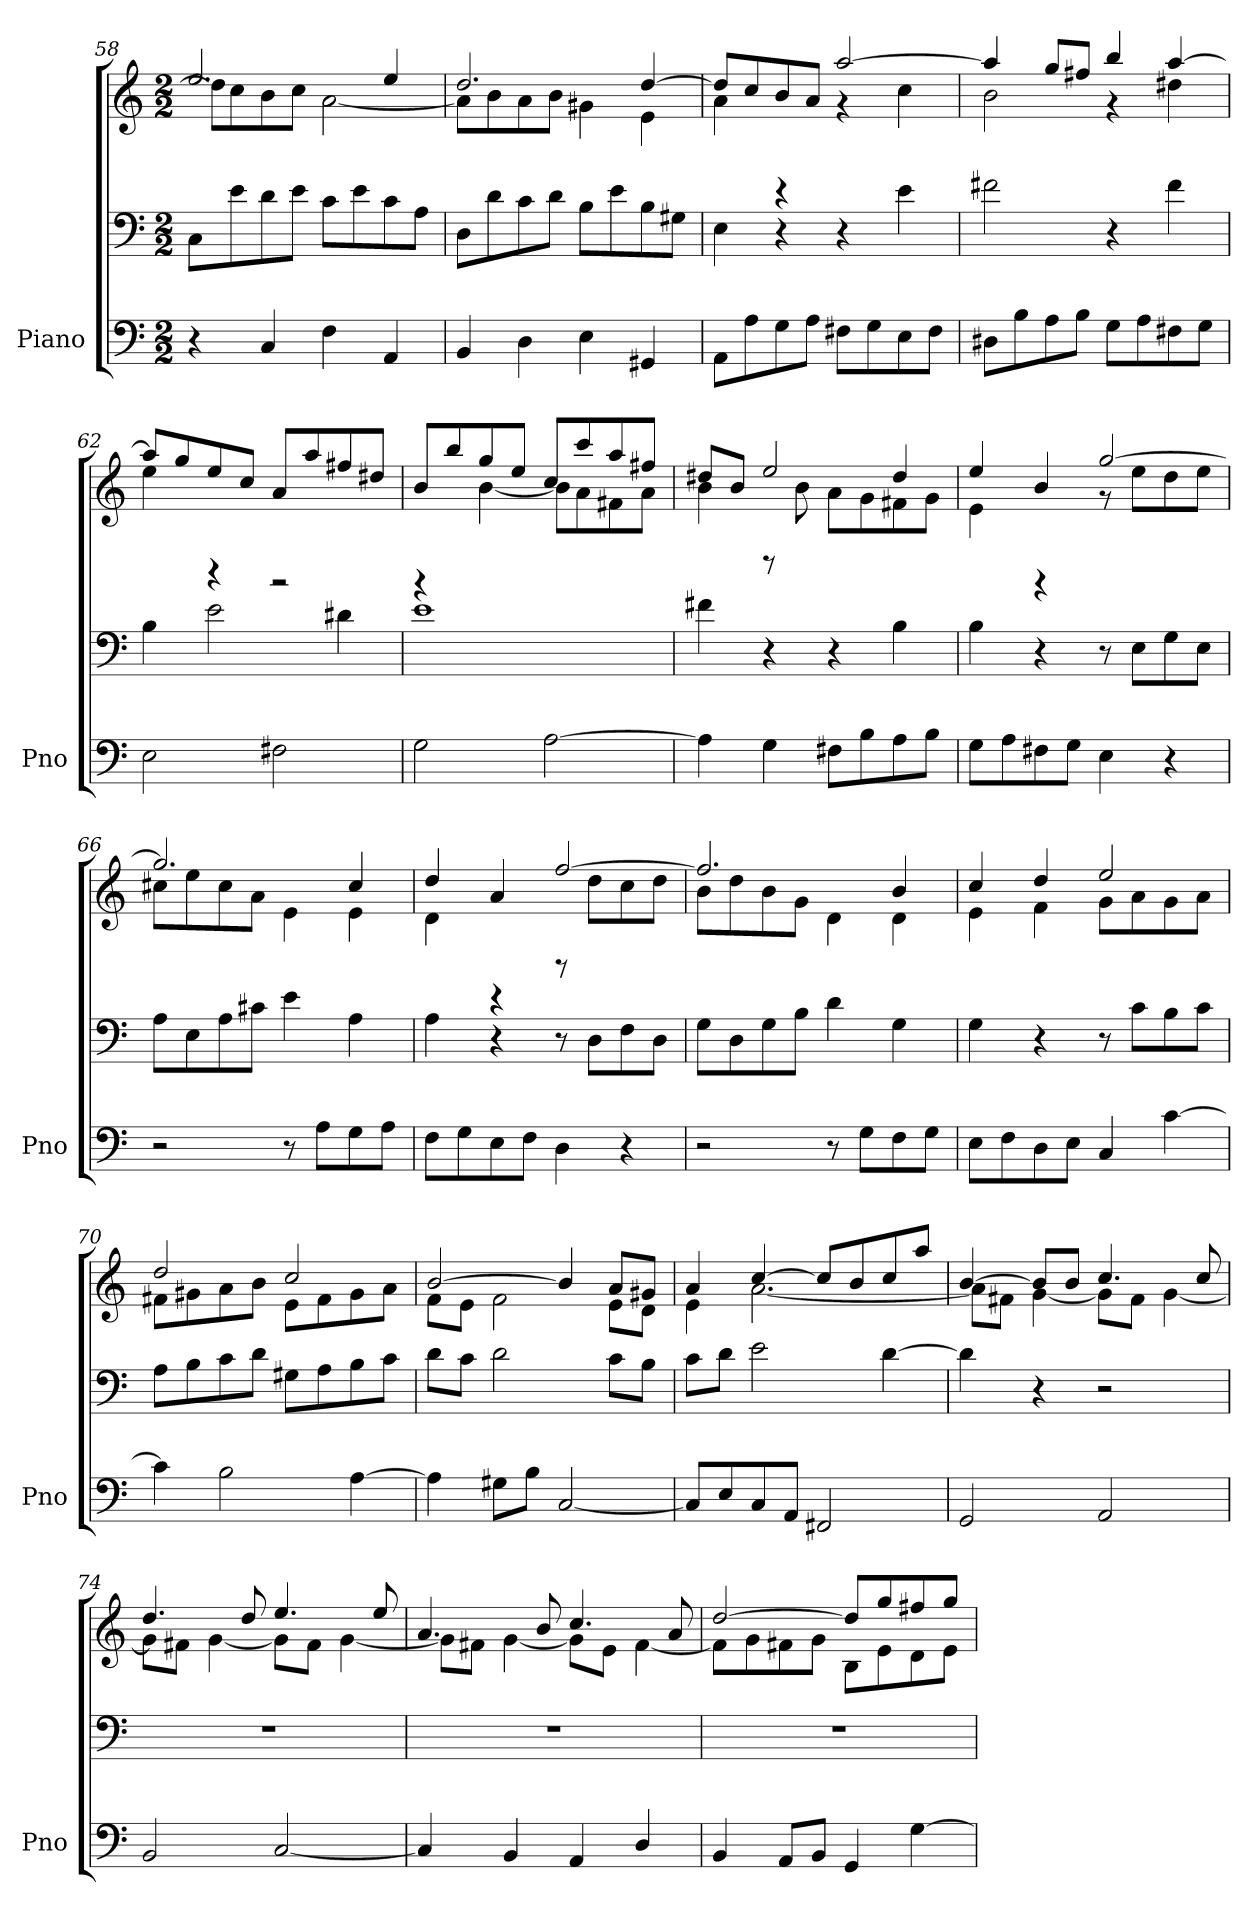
**kern	**kern	**kern
*part1	*part1	*part1
*staff3	*staff2	*staff1
*I"Piano	*	*
*I'Pno	*	*
*clefF4	*clefF4	*
*k[]	*k[]	*k[]
*C:	*C:	*C:
*M2/2	*M2/2	*M2/2
=58	=58	=58
*	*	*^
4r	8C\L	2.ee/	8dd\L]
.	8e\	.	8cc\
4C/	8d\	.	8b\
.	8e\J	.	8cc\J
4F\	8c\L	.	[2a\
.	8e\	.	.
4AA/	8c\	4ee/	.
.	8A\J	.	.
=59	=59	=59	=59
4BB/	8D\L	2.dd/	8a\L]
.	8d\	.	8b\
4D\	8c\	.	8a\
.	8d\J	.	8b\J
4E\	8B\L	.	4g#X\
.	8e\	.	.
4GG#X/	8B\	[4dd/	4e\
.	8G#X\J	.	.
=60	=60	=60	=60
8AA\L	4E\	8dd/L]	4a\
8A\	.	8cc/	.
8G\	4r	8b/	4rEE
8A\J	.	8a/J	.
8F#X\L	4r	[2aa/	4r
8G\	.	.	.
8E\	4e\	.	4cc\
8F#\J	.	.	.
=61	=61	=61	=61
8D#X\L	2f#X\	4aa/]	2b\
8B\	.	.	.
8A\	.	8gg/L	.
8B\J	.	8ff#X/J	.
8G\L	4r	4bb/	4r
8A\	.	.	.
8F#X\	4f#\	[4aa/	4dd#X\
8G\J	.	.	.
=62	=62	=62	=62
2E\	4B\	8aa/L]	4ee\
.	.	8gg/	.
.	2e\	8ee/	4rGG
.	.	8cc/J	.
2F#X\	.	8a/L	2rEE
.	.	8aa/	.
.	4d#X\	8ff#X/	.
.	.	8dd#X/J	.
!!LO:PB:g=z	!!
=63	=63	=63	=63
2G\	1e	8b/L	4rEE
.	.	8bb/	.
.	.	8gg/	[4b\
.	.	8ee/J	.
[2A\	.	8cc/L	8b\L]
.	.	8ccc/	8a\
.	.	8aa/	8f#X\
.	.	8ff#X/J	8a\J
=64	=64	=64	=64
4A\]	4f#X\	8dd#X/L	4b\
.	.	8b/J	.
4G\	4r	2ee/	8rBB
.	.	.	8b\
8F#X\L	4r	.	8a\L
8B\	.	.	8g\
8A\	4B\	4dd#/	8f#X\
8B\J	.	.	8g\J
=65	=65	=65	=65
8G\L	4B\	4ee/	4e\
8A\	.	.	.
8F#X\	4r	4b/	4rEE
8G\J	.	.	.
4E\	8r	[2gg/	8r
.	8E\L	.	8ee\L
4r	8G\	.	8dd\
.	8E\J	.	8ee\J
=66	=66	=66	=66
2r	8A\L	2.gg/]	8cc#X\L
.	8E\	.	8ee\
.	8A\	.	8cc#\
.	8c#X\J	.	8a\J
8r	4e\	.	4e\
8A\L	.	.	.
8G\	4A\	4cc#/	4e\
8A\J	.	.	.
=67	=67	=67	=67
8F\L	4A\	4dd/	4d\
8G\	.	.	.
8E\	4r	4a/	4rCC
8F\J	.	.	.
4D\	8r	[2ff/	8rBB
.	8D\L	.	8dd\L
4r	8F\	.	8cc\
.	8D\J	.	8dd\J
=68	=68	=68	=68
2r	8G\L	2.ff/]	8b\L
.	8D\	.	8dd\
.	8G\	.	8b\
.	8B\J	.	8g\J
8r	4d\	.	4d\
8G\L	.	.	.
8F\	4G\	4b/	4d\
8G\J	.	.	.
=69	=69	=69	=69
8E\L	4G\	4cc/	4e\
8F\	.	.	.
8D\	4r	4dd/	4f\
8E\J	.	.	.
4C/	8r	2ee/	8g\L
.	8c\L	.	8a\
[4c\	8B\	.	8g\
.	8c\J	.	8a\J
=70	=70	=70	=70
4c\]	8A\L	2dd/	8f#X\L
.	8B\	.	8g#X\
2B\	8c\	.	8a\
.	8d\J	.	8b\J
.	8G#X\L	2cc/	8e\L
.	8A\	.	8f#\
[4A\	8B\	.	8g#\
.	8c\J	.	8a\J
!!LO:LB:g=z	!!
=71	=71	=71	=71
4A\]	8d\L	[2b/	8f\L
.	8c\J	.	8e\J
8G#X\L	2d\	.	2f\
8B\J	.	.	.
[2C/	.	4b/]	.
.	8c\L	8a/L	8e\L
.	8B\J	8g#X/J	8d\J
=72	=72	=72	=72
8C/L]	8c\L	4a/	4e\
8E/	8d\J	.	.
8C/	2e\	[4cc/	[2.a\
8AA/J	.	.	.
2FF#X/	.	8cc/L]	.
.	.	8b/	.
.	[4d\	8cc/	.
.	.	8aa/J	.
=73	=73	=73	=73
2GG/	4d\]	[4b/	8a\L]
.	.	.	8f#X\J
.	4r	8b/L]	[4g\
.	.	8b/J	.
2AA/	2r	4.cc/	8g\L]
.	.	.	8f#\J
.	.	.	[4g\
.	.	8cc/	.
=74	=74	=74	=74
2BB/	1r	4.dd/	8g\L]
.	.	.	8f#X\J
.	.	.	[4g\
.	.	8dd/	.
[2C/	.	4.ee/	8g\L]
.	.	.	8f#\J
.	.	.	[4g\
.	.	8ee/	.
=75	=75	=75	=75
4C/]	1r	4.a/	8g\L]
.	.	.	8f#X\J
4BB/	.	.	[4g\
.	.	8b/	.
4AA/	.	4.cc/	8g\L]
.	.	.	8e\J
4D/	.	.	[4f#\
.	.	8a/	.
=76	=76	=76	=76
4BB/	1r	[2dd/	8f#\L]
.	.	.	8g\
8AA/L	.	.	8f#\
8BB/J	.	.	8g\J
4GG/	.	8dd/L]	8B\L
.	.	8gg/	8e\
[4G\	.	8ff#X/	8d\
.	.	8gg/J	8e\J
*	*	*v	*v
=	=	=
*-	*-	*-
